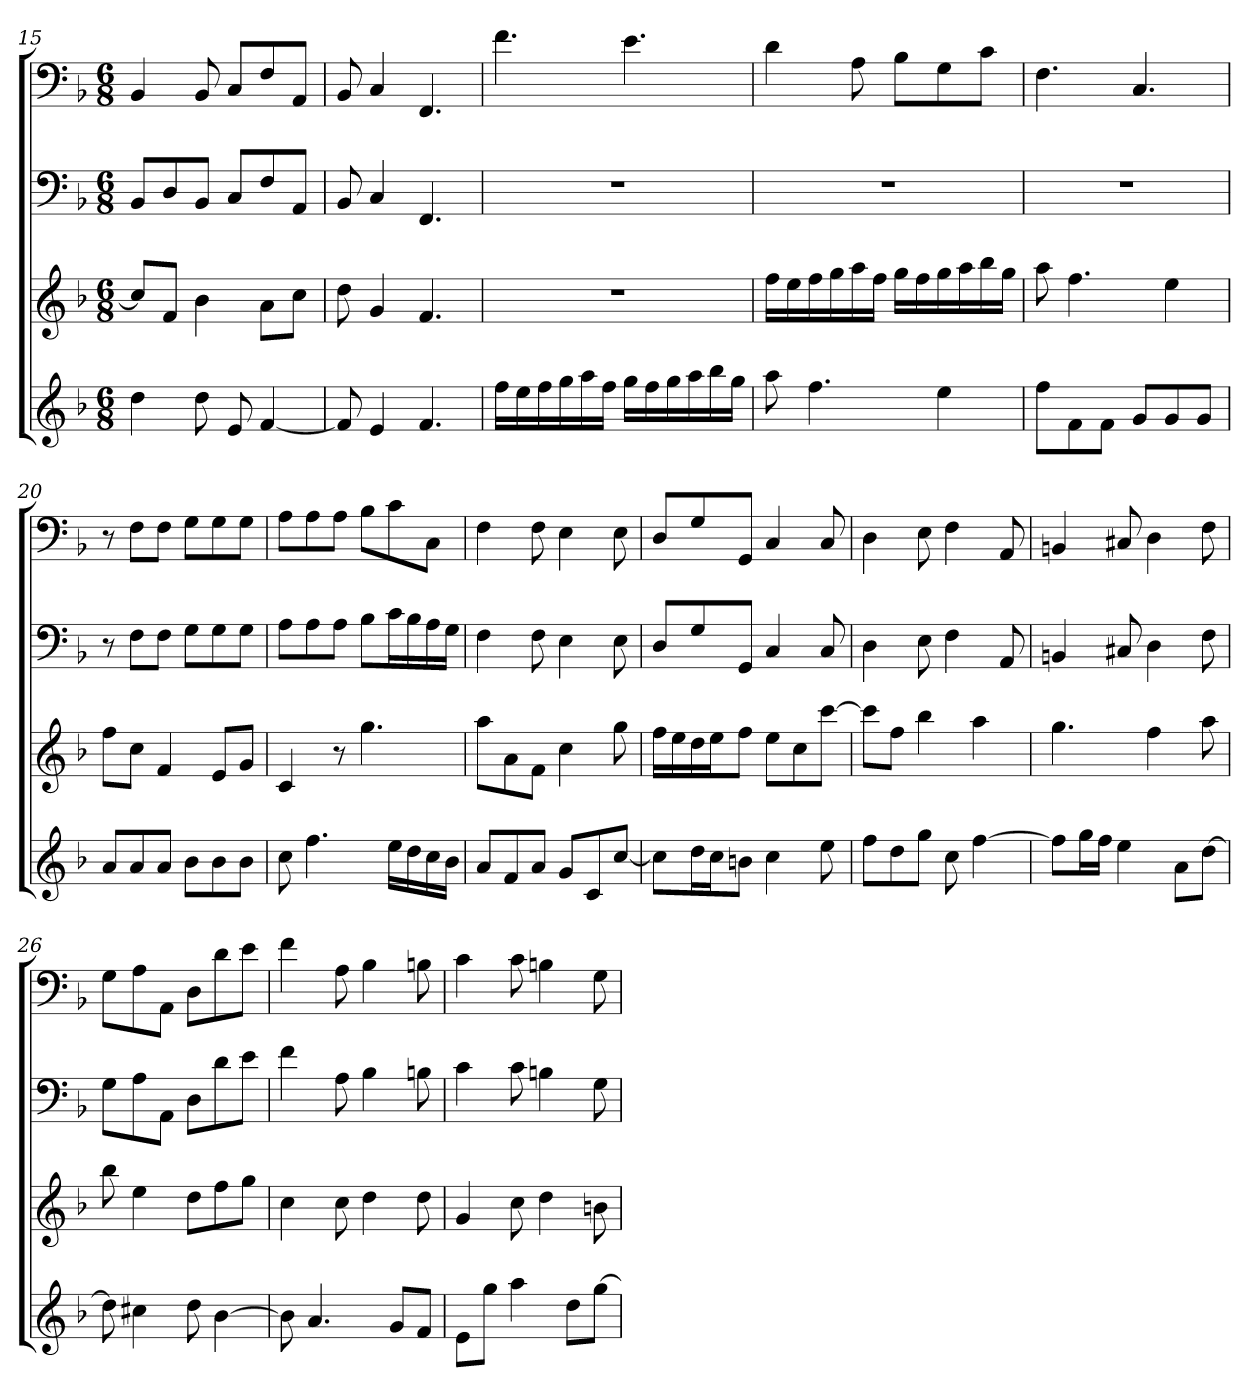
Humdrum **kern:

**kern	**kern	**kern	**kern
*part4	*part3	*part2	*part1
*staff4	*staff3	*staff2	*staff1
*k[b-]	*k[b-]	*k[b-]	*k[b-]
*F:	*F:	*F:	*F:
*M6/8	*M6/8	*M6/8	*M6/8
=15	=15	=15	=15
4dd	8ccL]	8BB-L	4BB-
.	8fJ	8D	.
8dd	4b-	8BB-J	8BB-
8e	.	8CL	8CL
[4f	8aL	8F	8F
.	8ccJ	8AAJ	8AAJ
=16	=16	=16	=16
8f]	8dd	8BB-	8BB-
4e	4g	4C	4C
4.f	4.f	4.FF	4.FF
=17	=17	=17	=17
16ffLL	2.r	2.r	4.f
16ee	.	.	.
16ff	.	.	.
16gg	.	.	.
16aa	.	.	.
16ffJJ	.	.	.
16ggLL	.	.	4.e
16ff	.	.	.
16gg	.	.	.
16aa	.	.	.
16bb-	.	.	.
16ggJJ	.	.	.
=18	=18	=18	=18
8aa	16ffLL	2.r	4d
.	16ee	.	.
4.ff	16ff	.	.
.	16gg	.	.
.	16aa	.	8A
.	16ffJJ	.	.
.	16ggLL	.	8B-L
.	16ff	.	.
4ee	16gg	.	8G
.	16aa	.	.
.	16bb-	.	8cJ
.	16ggJJ	.	.
=19	=19	=19	=19
8ffL	8aa	2.r	4.F
8f	4.ff	.	.
8fJ	.	.	.
8gL	.	.	4.C
8g	4ee	.	.
8gJ	.	.	.
=20	=20	=20	=20
8aL	8ffL	8r	8r
8a	8ccJ	8FL	8FL
8aJ	4f	8FJ	8FJ
8b-L	.	8GL	8GL
8b-	8eL	8G	8G
8b-J	8gJ	8GJ	8GJ
=21	=21	=21	=21
8cc	4c	8AL	8AL
4.ff	.	8A	8A
.	8r	8AJ	8AJ
.	4.gg	8B-L	8B-L
16eeLL	.	16cL	8c
16dd	.	16B-	.
16cc	.	16A	8CJ
16b-JJ	.	16GJJ	.
=22	=22	=22	=22
8aL	8aaL	4F	4F
8f	8a	.	.
8aJ	8fJ	8F	8F
8gL	4cc	4E	4E
8c	.	.	.
[8ccJ	8gg	8E	8E
=23	=23	=23	=23
8ccL]	16ffLL	8DL	8DL
.	16ee	.	.
16ddL	16dd	8G	8G
16ccJ	16eeJ	.	.
8bnJ	8ffJ	8GGJ	8GGJ
4cc	8eeL	4C	4C
.	8cc	.	.
8ee	[8cccJ	8C	8C
=24	=24	=24	=24
8ffL	8cccL]	4D	4D
8dd	8ffJ	.	.
8ggJ	4bb-	8E	8E
8cc	.	4F	4F
[4ff	4aa	.	.
.	.	8AA	8AA
=25	=25	=25	=25
8ffL]	4.gg	4BBn	4BBn
16ggL	.	.	.
16ffJJ	.	.	.
4ee	.	8C#X	8C#X
.	4ff	4D	4D
8aL	.	.	.
[8ddJ	8aa	8F	8F
=26	=26	=26	=26
8dd]	8bb-	8GL	8GL
4cc#X	4ee	8A	8A
.	.	8AAJ	8AAJ
8dd	8ddL	8DL	8DL
[4b-	8ff	8d	8d
.	8ggJ	8eJ	8eJ
=27	=27	=27	=27
8b-]	4cc	4f	4f
4.a	.	.	.
.	8cc	8A	8A
.	4dd	4B-	4B-
8gL	.	.	.
8fJ	8dd	8Bn	8Bn
=28	=28	=28	=28
8eL	4g	4c	4c
8ggJ	.	.	.
4aa	8cc	8c	8c
.	4dd	4Bn	4Bn
8ddL	.	.	.
[8ggJ	8bn	8G	8G
=	=	=	=
*-	*-	*-	*-
